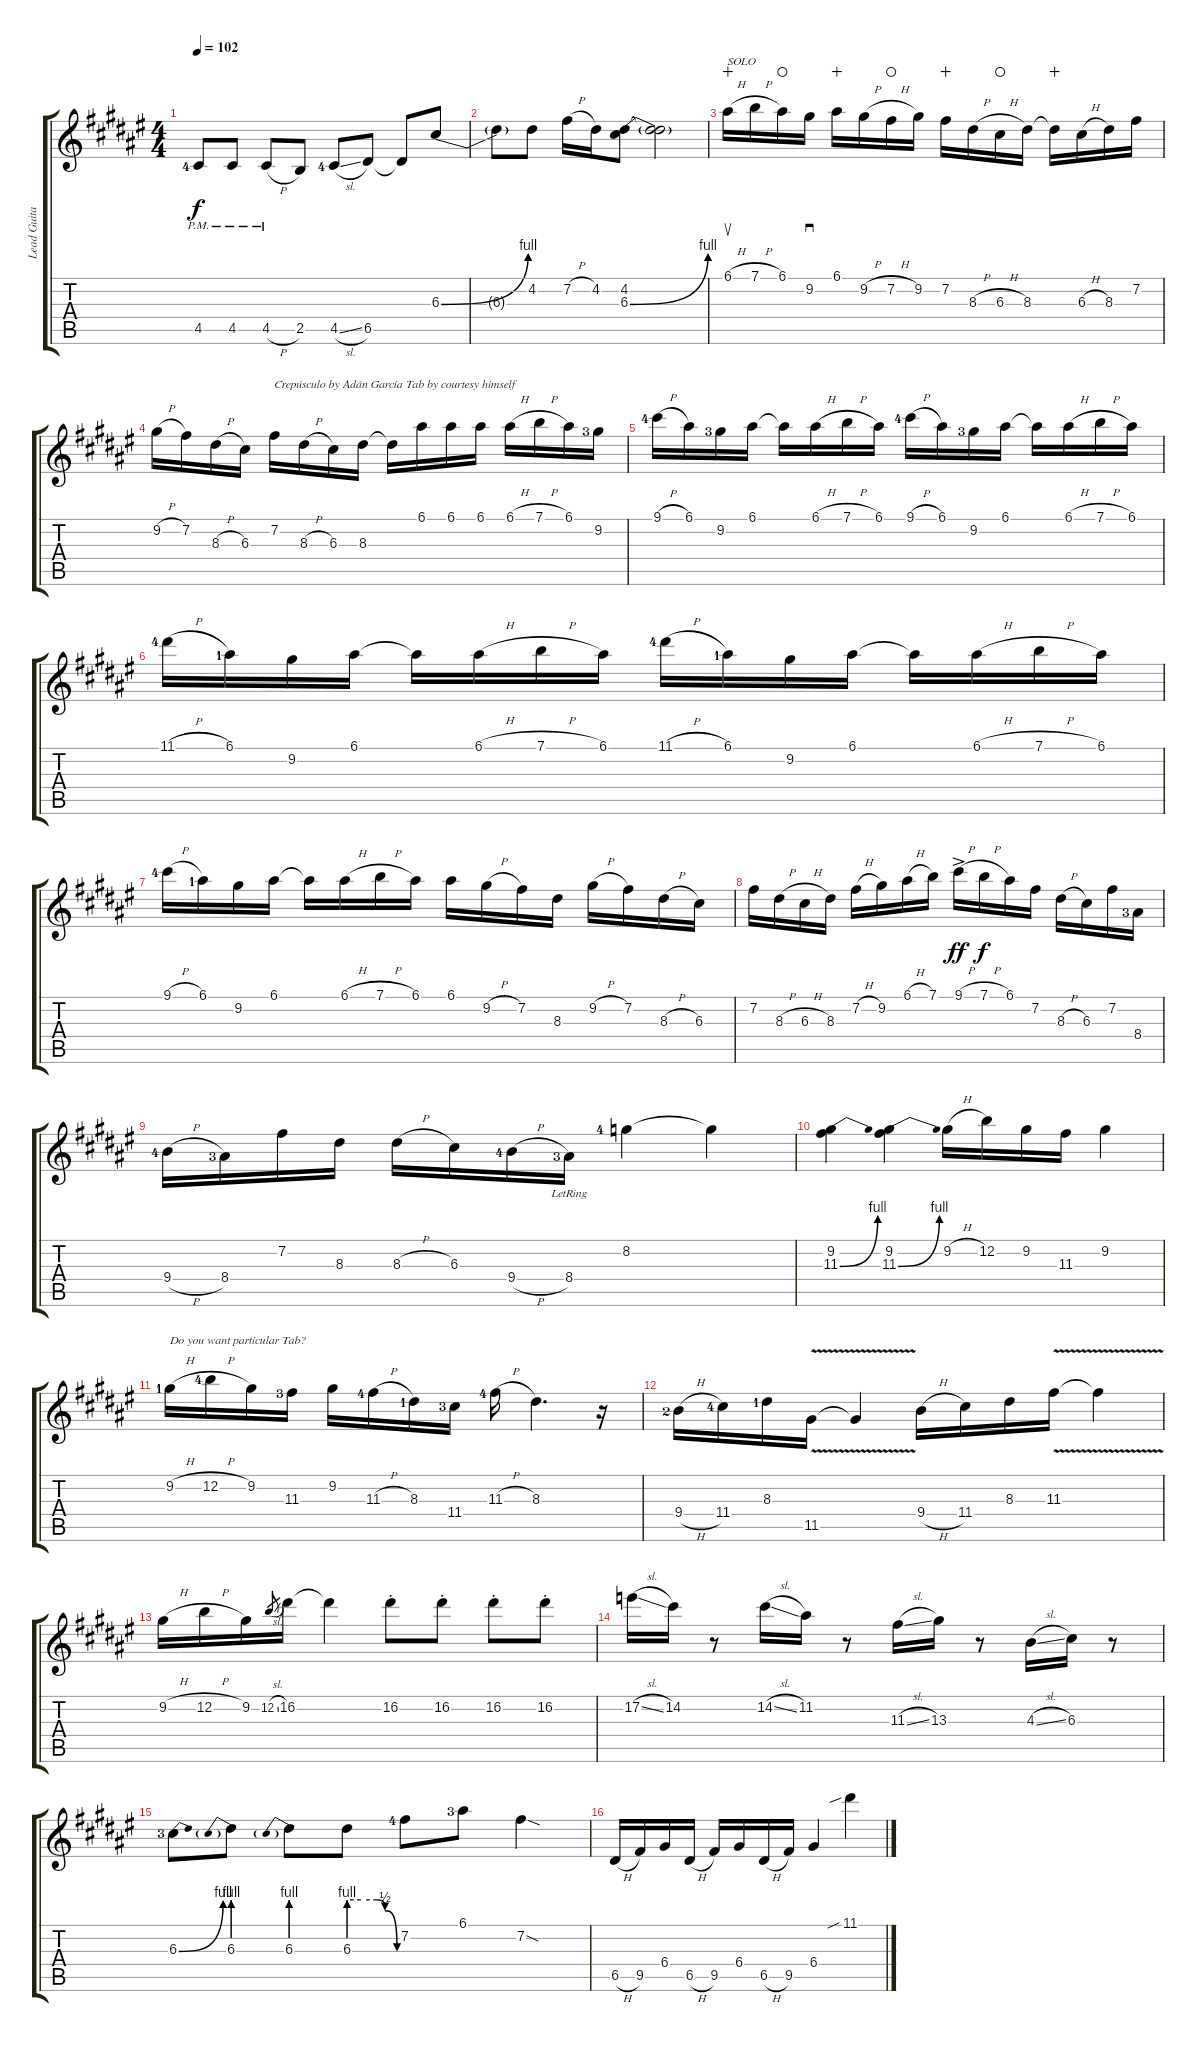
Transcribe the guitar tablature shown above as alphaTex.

\track ("Lead Guitar" "Lead Guita") {instrument overdrivenguitar}
\staff {score tabs}
\tuning (E4 B3 G3 D3 A2 E2) {hide}
\ts (4 4)
\tempo 102
\clef g2
\ks f#
4.5{pm lf 5}.8{dy f} 4.5{pm}.8 4.5{h pm}.8 2.5.8 4.5{sl lf 5}.8 6.5.8 6.5{t}.8 6.3{be (bend 0 0 60 4)}.8 |
6.3{t}.8 4.2.8 7.2{h}.16 4.2.16 (4.2 6.3{be (bend 0 0 60 4)}).8 (4.2{t} 6.3{t}).2 |
6.1{h}.16{su txt "SOLO" wahc} 7.1{h}.16 6.1.16{waho} 9.2.16{sd} 6.1.16{wahc} 9.2{h}.16 7.2{h}.16{waho} 9.2.16 7.2.16{wahc} 8.3{h}.16 6.3{h}.16{waho} 8.3.16 8.3{t}.16{wahc} 6.3{h}.16 8.3.16 7.2.16 |
9.2{h}.16 7.2.16 8.3{h}.16 6.3.16 7.2.16{txt "Crepúsculo by Adán García Tab by courtesy himself"} 8.3{h}.16 6.3.16 8.3.16 8.3{t}.16 6.1.16 6.1.16 6.1.16 6.1{h}.16 7.1{h}.16 6.1.16 9.2{lf 4}.16 |
9.1{h lf 5}.16 6.1.16 9.2{lf 4}.16 6.1.16 6.1{t}.16 6.1{h}.16 7.1{h}.16 6.1.16 9.1{h lf 5}.16 6.1.16 9.2{lf 4}.16 6.1.16 6.1{t}.16 6.1{h}.16 7.1{h}.16 6.1.16 |
11.1{h lf 5}.16 6.1{lf 2}.16 9.2.16 6.1.16 6.1{t}.16 6.1{h}.16 7.1{h}.16 6.1.16 11.1{h lf 5}.16 6.1{lf 2}.16 9.2.16 6.1.16 6.1{t}.16 6.1{h}.16 7.1{h}.16 6.1.16 |
9.1{h lf 5}.16 6.1{lf 2}.16 9.2.16 6.1.16 6.1{t}.16 6.1{h}.16 7.1{h}.16 6.1.16 6.1.16 9.2{h}.16 7.2.16 8.3.16 9.2{h}.16 7.2.16 8.3{h}.16 6.3.16 |
7.2.16 8.3{h}.16 6.3{h}.16 8.3.16 7.2{h}.16 9.2.16 6.1{h}.16 7.1.16 9.1{h ac}.16{dy ff} 7.1{h}.16{dy f} 6.1.16 7.2.16 8.3{h}.16 6.3.16 7.2.16 8.4{lf 4}.16 |
9.4{h lf 5}.16 8.4{lf 4}.16 7.2.16 8.3.16 8.3{h}.16 6.3.16 9.4{h lf 5}.16 8.4{lr lf 4}.16 8.2{lf 5}.4 8.2{t}.4 |
(9.2 11.3{be (bend 0 0 60 4)}).4 (9.2 11.3{be (bend 0 0 60 4)}).4 9.2{h}.16 12.2.16 9.2.16 11.3.16 9.2.4 |
9.2{h lf 2}.16{txt "Do you want particular Tab?"} 12.2{h lf 5}.16 9.2.16 11.3{lf 4}.16 9.2.16 11.3{h lf 5}.16 8.3{lf 2}.16 11.4{lf 4}.16 11.3{h lf 5}.16 8.3.4{d} r.16 |
9.4{h lf 3}.16 11.4{lf 5}.16 8.3{lf 2}.16 11.5{v}.16 11.5{t}.4 9.4{h}.16 11.4.16 8.3.16 11.3{v}.16 11.3{t}.4 |
9.2{h}.16 12.2{h}.16 9.2.16 12.2{sl}.8{gr} 16.2.16 16.2{t}.4 16.2{st}.8 16.2{st}.8 16.2{st}.8 16.2{st}.8 |
17.2{sl}.16 14.2.16 r.8 14.2{sl}.16 11.2.16 r.8 11.3{sl}.16 13.3.16 r.8 4.3{sl}.16 6.3.16 r.8 |
6.3{be (bend 0 0 60 4) lf 4}.8 6.3{be (prebend 0 4 60 4)}.8 6.3{be (prebend 0 4 60 4)}.8 6.3{be (custom 0 4 15 4 35 4 45 2 60 0)}.8 7.2{lf 5}.8 6.1{lf 4}.8 7.2{sod}.4 |
6.5{h}.16 9.5.16 6.4.16 6.5{h}.16 9.5.16 6.4.16 6.5{h}.16 9.5.16 6.4.4 11.1{sib}.4
